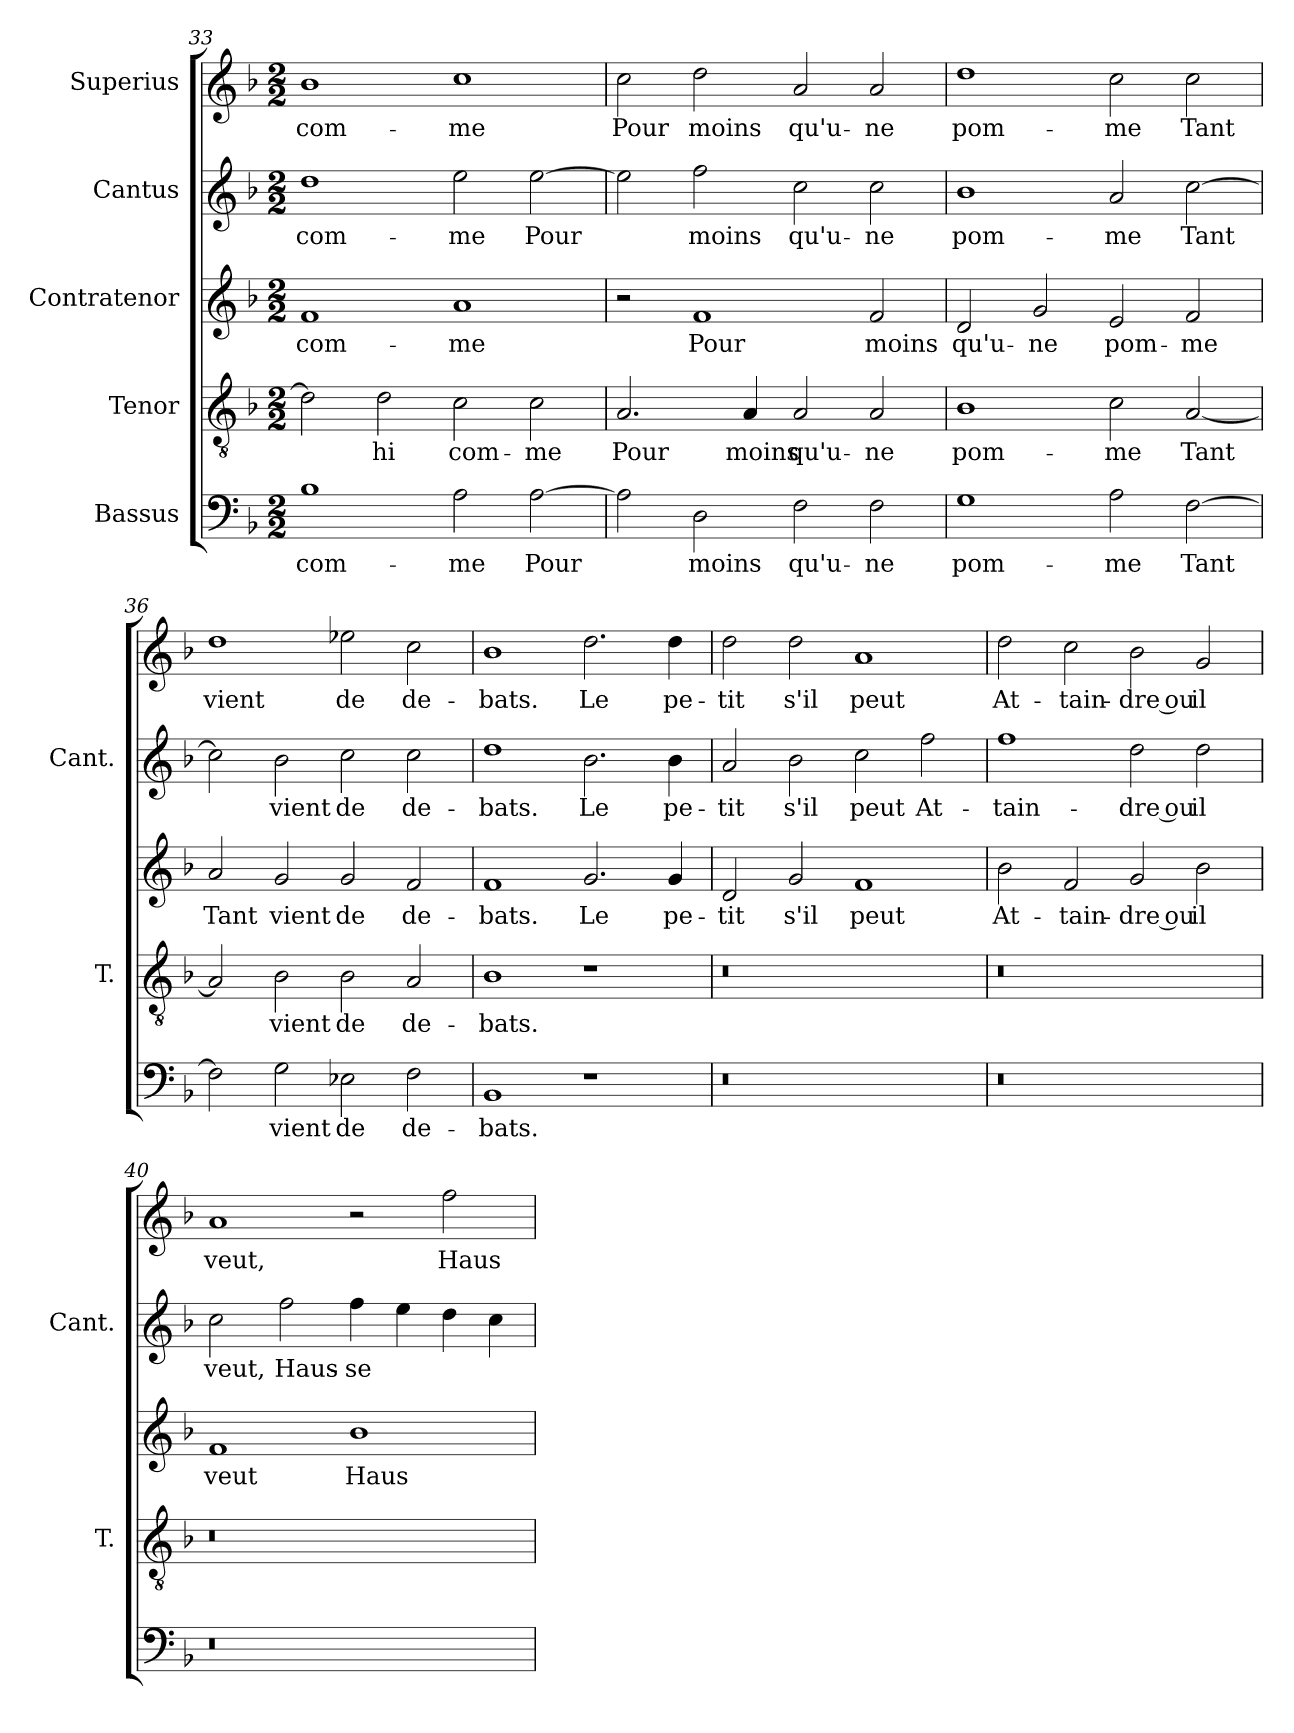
**kern	**text	**kern	**text	**kern	**text	**kern	**text	**kern	**text
*part5	*part5	*part4	*part4	*part3	*part3	*part2	*part2	*part1	*part1
*staff5	*staff5	*staff4	*staff4	*staff3	*staff3	*staff2	*staff2	*staff1	*staff1
*I"Bassus	*	*I"Tenor	*	*I"Contratenor	*	*I"Cantus	*	*I"Superius	*
*	*	*I'T.	*	*	*	*I'Cant.	*	*	*
*clefF4	*	*clefGv2	*	*clefG2	*	*clefG2	*	*clefG2	*
*	*	*ITrd7c12	*	*	*	*	*	*	*
*k[b-]	*	*k[b-]	*	*k[b-]	*	*k[b-]	*	*k[b-]	*
*F:	*	*F:	*	*F:	*	*F:	*	*F:	*
*M2/2	*	*M2/2	*	*M2/2	*	*M2/2	*	*M2/2	*
=33	=33	=33	=33	=33	=33	=33	=33	=33	=33
1B-\	com-	2D\]	.	1f/	com-	1dd\	com-	1b-\	com-
.	.	2D\	-hi	.	.	.	.	.	.
2A\	-me	2C\	com-	1a/	-me	2ee\	-me	1cc\	-me
[2A\	Pour	2C\	-me	.	.	[2ee\	Pour	.	.
=34	=34	=34	=34	=34	=34	=34	=34	=34	=34
2A\]	.	2.AA/	Pour	2r	.	2ee\]	.	2cc\	Pour
2D\	moins	.	.	1f/	Pour	2ff\	moins	2dd\	moins
.	.	4AA/	moins	.	.	.	.	.	.
2F\	qu'u-	2AA/	qu'u-	.	.	2cc\	qu'u-	2a/	qu'u-
2F\	-ne	2AA/	-ne	2f/	moins	2cc\	-ne	2a/	-ne
!!LO:PB:g=z
=35	=35	=35	=35	=35	=35	=35	=35	=35	=35
1G\	pom-	1BB-\	pom-	2d/	qu'u-	1b-\	pom-	1dd\	pom-
.	.	.	.	2g/	-ne	.	.	.	.
2A\	-me	2C\	-me	2e/	pom-	2a/	-me	2cc\	-me
[2F\	Tant	[2AA/	Tant	2f/	-me	[2cc\	Tant	2cc\	Tant
=36	=36	=36	=36	=36	=36	=36	=36	=36	=36
2F\]	.	2AA/]	.	2a/	Tant	2cc\]	.	1dd\	vient
2G\	vient	2BB-\	vient	2g/	vient	2b-\	vient	.	.
2E-X\	de	2BB-\	de	2g/	de	2cc\	de	2ee-X\	de
2F\	de-	2AA/	de-	2f/	de-	2cc\	de-	2cc\	de-
=37	=37	=37	=37	=37	=37	=37	=37	=37	=37
1BB-/	-bats.	1BB-\	-bats.	1f/	-bats.	1dd\	-bats.	1b-\	-bats.
1r	.	1r	.	2.g/	Le	2.b-\	Le	2.dd\	Le
.	.	.	.	4g/	pe-	4b-\	pe-	4dd\	pe-
=38	=38	=38	=38	=38	=38	=38	=38	=38	=38
!LO:N:vis=0	!	!LO:N:vis=0	!	!	!	!	!	!	!
1r	.	1r	.	2d/	-tit	2a/	-tit	2dd\	-tit
.	.	.	.	2g/	s'il	2b-\	s'il	2dd\	s'il
1ryy	.	1ryy	.	1f/	peut	2cc\	peut	1a/	peut
.	.	.	.	.	.	2ff\	At-	.	.
!!LO:LB:g=z
=39	=39	=39	=39	=39	=39	=39	=39	=39	=39
!LO:N:vis=0	!	!LO:N:vis=0	!	!	!	!	!	!	!
1r	.	1r	.	2b-\	At-	1ff\	-tain-	2dd\	At-
.	.	.	.	2f/	-tain-	.	.	2cc\	-tain-
1ryy	.	1ryy	.	2g/	-dre ou	2dd\	-dre ou	2b-\	-dre ou
.	.	.	.	2b-\	il	2dd\	il	2g/	il
=40	=40	=40	=40	=40	=40	=40	=40	=40	=40
!LO:N:vis=0	!	!LO:N:vis=0	!	!	!	!	!	!	!
1r	.	1r	.	1f/	veut	2cc\	veut,	1a/	veut,
.	.	.	.	.	.	2ff\	Haus-	.	.
1ryy	.	1ryy	.	1b-\	Haus-	4ff\	-se	2r	.
.	.	.	.	.	.	4ee\	.	.	.
.	.	.	.	.	.	4dd\	.	2ff\	Haus-
.	.	.	.	.	.	4cc\	.	.	.
=	=	=	=	=	=	=	=	=	=
*-	*-	*-	*-	*-	*-	*-	*-	*-	*-
